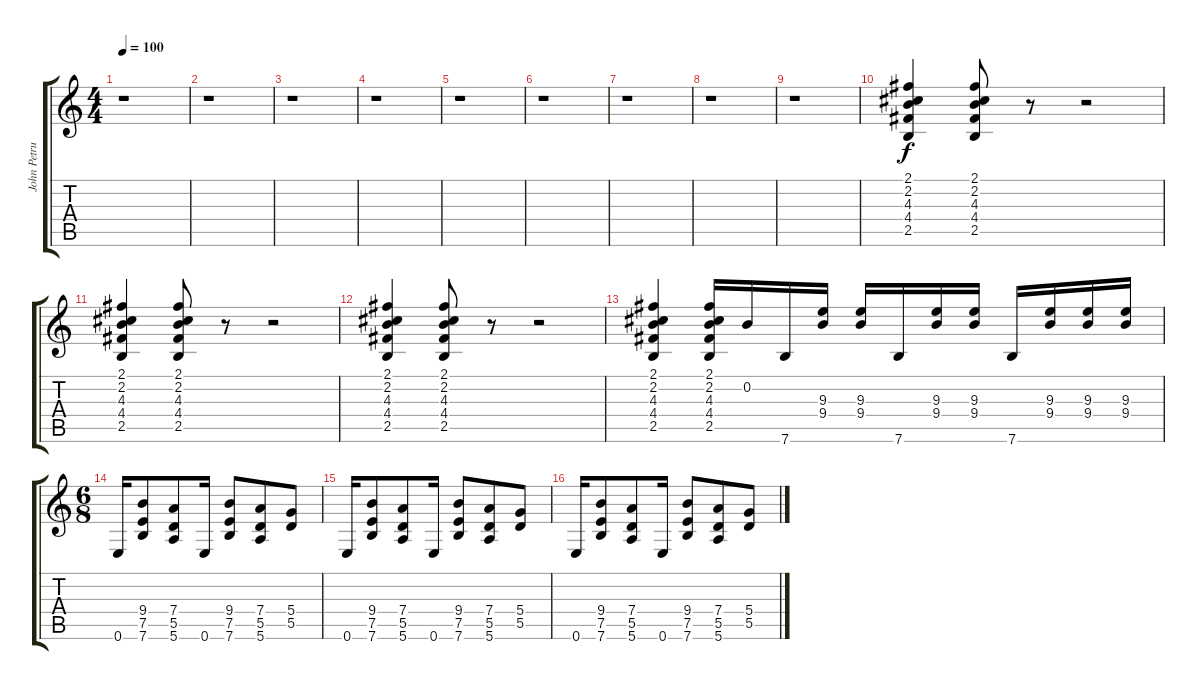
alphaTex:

\track ("John Petrucci - 6 Strings Guitar" "John Petru") {instrument distortionguitar}
\staff {score tabs}
\tuning (E4 B3 G3 D3 A2 E2) {hide}
\ts (4 4)
\tempo 100
\clef g2
\ks c
r.1{dy f instrument distortionguitar} |
r.1 |
r.1 |
r.1 |
r.1 |
r.1 |
r.1 |
r.1 |
r.1 |
(2.1 2.2 4.3 4.4 2.5).4 (2.1 2.2 4.3 4.4 2.5).8 r.8 r.2 |
(2.1 2.2 4.3 4.4 2.5).4 (2.1 2.2 4.3 4.4 2.5).8 r.8 r.2 |
(2.1 2.2 4.3 4.4 2.5).4 (2.1 2.2 4.3 4.4 2.5).8 r.8 r.2 |
(2.1 2.2 4.3 4.4 2.5).4 (2.1 2.2 4.3 4.4 2.5).16 0.2.16 7.6.16 (9.3 9.4).16 (9.3 9.4).16 7.6.16 (9.3 9.4).16 (9.3 9.4).16 7.6.16 (9.3 9.4).16 (9.3 9.4).16 (9.3 9.4).16 |
\ts (6 8)
0.6.16 (9.4 7.5 7.6).8 (7.4 5.5 5.6).8 0.6.16 (9.4 7.5 7.6).8 (7.4 5.5 5.6).8 (5.4 5.5).8 |
0.6.16 (9.4 7.5 7.6).8 (7.4 5.5 5.6).8 0.6.16 (9.4 7.5 7.6).8 (7.4 5.5 5.6).8 (5.4 5.5).8 |
0.6.16 (9.4 7.5 7.6).8 (7.4 5.5 5.6).8 0.6.16 (9.4 7.5 7.6).8 (7.4 5.5 5.6).8 (5.4 5.5).8
